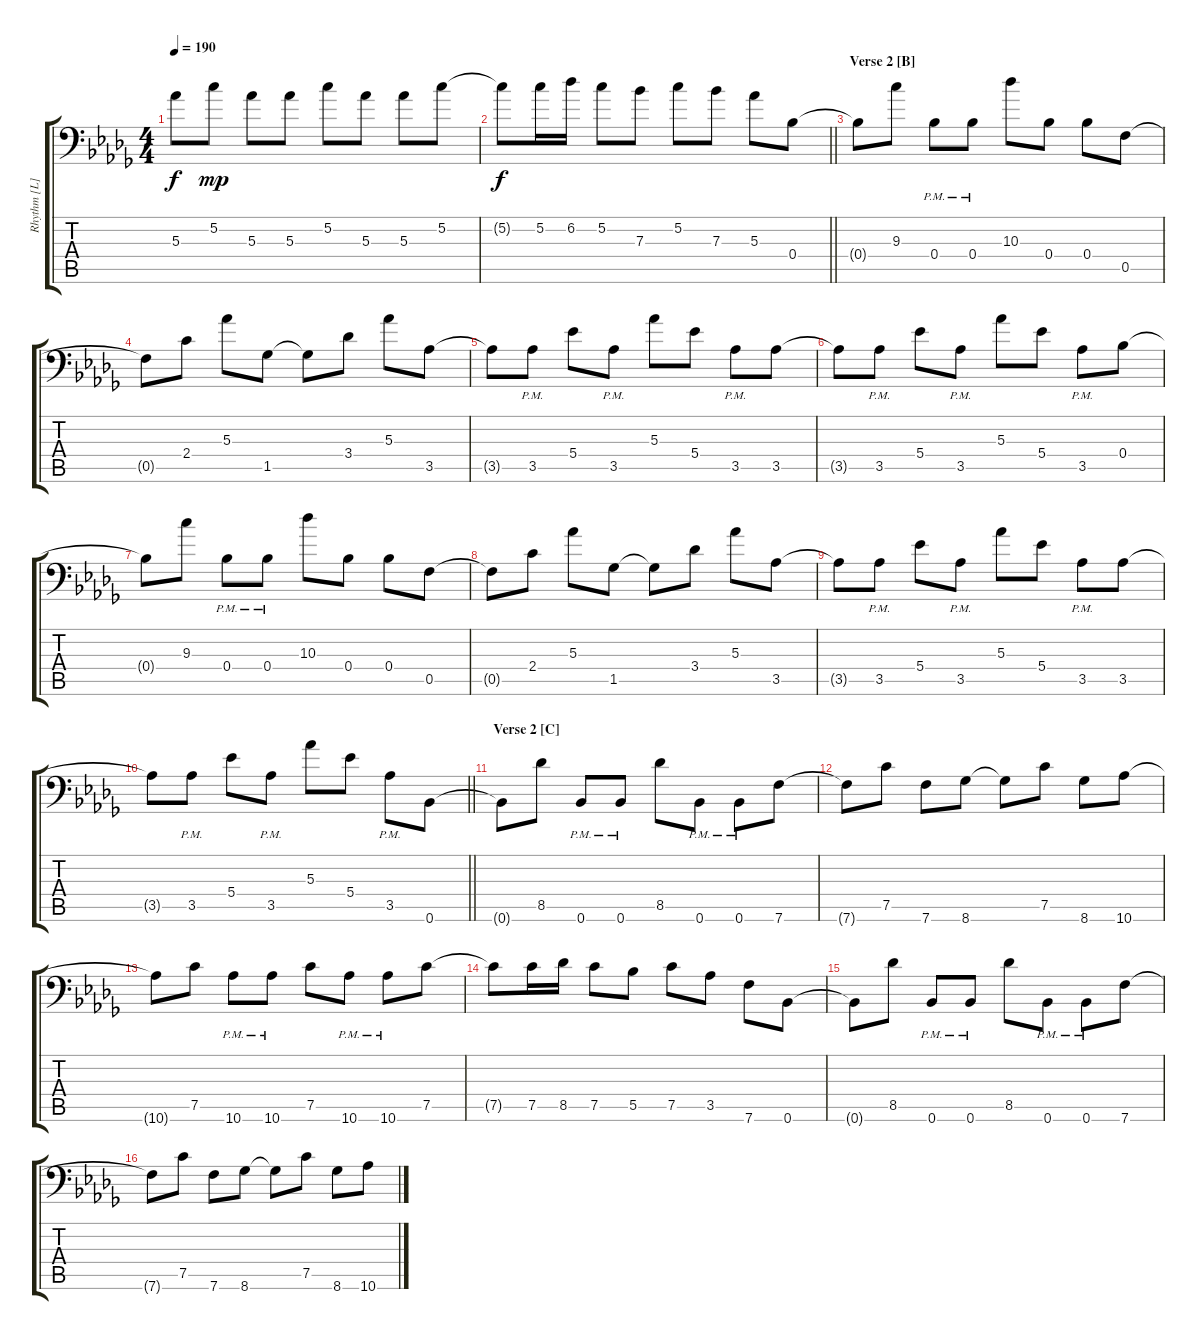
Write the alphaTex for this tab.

\track ("Rhythm [L]" "Rhythm [L]") {instrument distortionguitar}
\staff {score tabs}
\tuning (C4 G3 Eb3 Bb2 F2 Bb1) {hide}
\ts (4 4)
\tempo 190
\clef f4
\ks db
5.3{t}.8{dy f} 5.2.8{dy mp} 5.3.8 5.3.8 5.2.8 5.3.8 5.3.8 5.2.8 |
\barLineRight lightlight
5.2{t}.8{dy f} 5.2.16 6.2.16 5.2.8 7.3.8 5.2.8 7.3.8 5.3.8 0.4.8 |
\section ("" "Verse 2 [B]")
0.4{t}.8 9.3.8 0.4{pm}.8 0.4{pm}.8 10.3.8 0.4.8 0.4.8 0.5.8 |
0.5{t}.8 2.4.8 5.3.8 1.5.8 1.5{t}.8 3.4.8 5.3.8 3.5.8 |
3.5{t}.8 3.5{pm}.8 5.4.8 3.5{pm}.8 5.3.8 5.4.8 3.5{pm}.8 3.5.8 |
3.5{t}.8 3.5{pm}.8 5.4.8 3.5{pm}.8 5.3.8 5.4.8 3.5{pm}.8 0.4.8 |
0.4{t}.8 9.3.8 0.4{pm}.8 0.4{pm}.8 10.3.8 0.4.8 0.4.8 0.5.8 |
0.5{t}.8 2.4.8 5.3.8 1.5.8 1.5{t}.8 3.4.8 5.3.8 3.5.8 |
3.5{t}.8 3.5{pm}.8 5.4.8 3.5{pm}.8 5.3.8 5.4.8 3.5{pm}.8 3.5.8 |
\barLineRight lightlight
3.5{t}.8 3.5{pm}.8 5.4.8 3.5{pm}.8 5.3.8 5.4.8 3.5{pm}.8 0.6.8 |
\section ("" "Verse 2 [C]")
0.6{t}.8 8.5.8 0.6{pm}.8 0.6{pm}.8 8.5.8 0.6{pm}.8 0.6{pm}.8 7.6.8 |
7.6{t}.8 7.5.8 7.6.8 8.6.8 8.6{t}.8 7.5.8 8.6.8 10.6.8 |
10.6{t}.8 7.5.8 10.6{pm}.8 10.6{pm}.8 7.5.8 10.6{pm}.8 10.6{pm}.8 7.5.8 |
7.5{t}.8 7.5.16 8.5.16 7.5.8 5.5.8 7.5.8 3.5.8 7.6.8 0.6.8 |
0.6{t}.8 8.5.8 0.6{pm}.8 0.6{pm}.8 8.5.8 0.6{pm}.8 0.6{pm}.8 7.6.8 |
7.6{t}.8 7.5.8 7.6.8 8.6.8 8.6{t}.8 7.5.8 8.6.8 10.6.8
